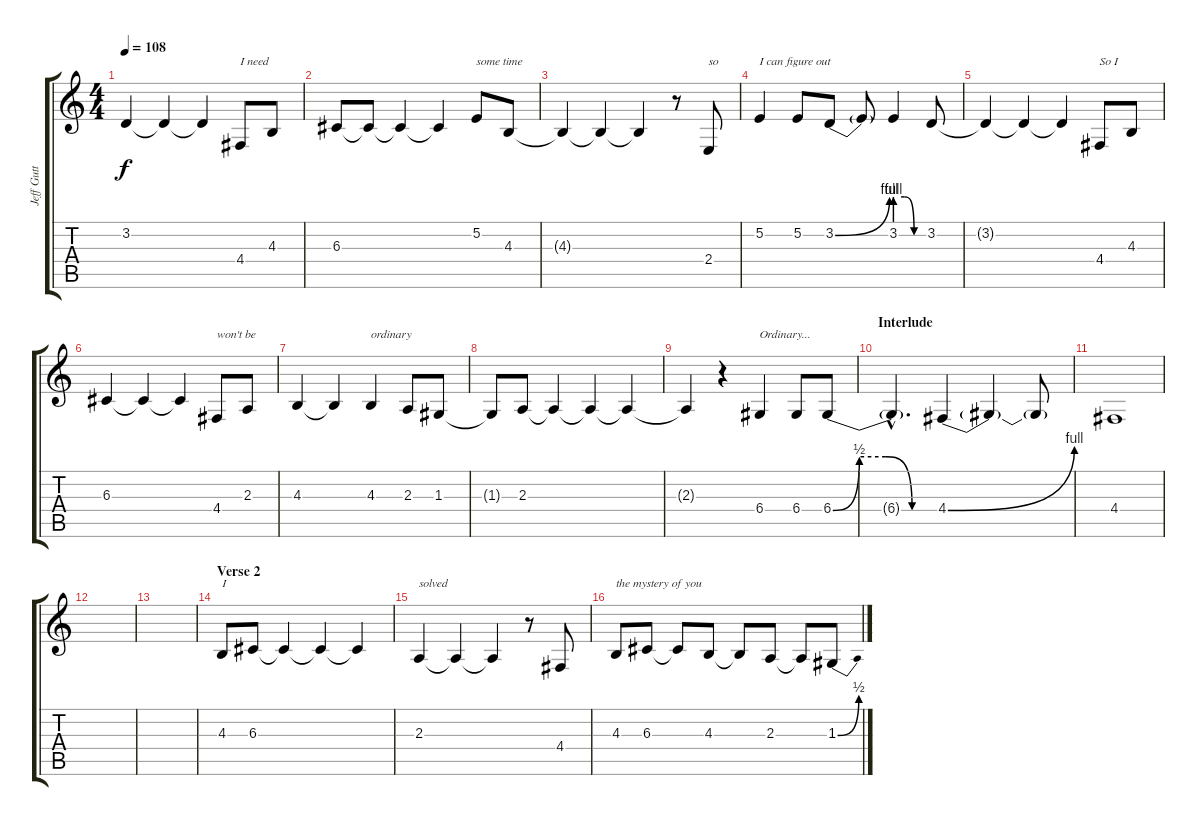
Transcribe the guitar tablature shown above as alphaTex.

\track ("Jeff Gutt (Vocals)" "Jeff Gutt ") {instrument harmonica}
\staff {score tabs}
\tuning (E4 B3 G3 D3 A2 E2) {hide}
\ts (4 4)
\tempo 108
\clef g2
\ks c
3.2{t}.4{dy f} 3.2{t}.4 3.2{t}.4 4.4.8{txt "I need"} 4.3.8 |
6.3.8 6.3{t}.8 6.3{t}.4 6.3{t}.4 5.2.8{txt "some time"} 4.3.8 |
4.3{t}.4 4.3{t}.4 4.3{t}.4 r.8 2.4.8{txt "so"} |
5.2.4{txt "I can figure out"} 5.2.8 3.2{be (bend 0 0 60 4)}.8 3.2{t}.8 3.2{be (custom 0 4 20 4 40 0 60 0)}.4 3.2.8 |
3.2{t}.4 3.2{t}.4 3.2{t}.4 4.4.8{txt "So I"} 4.3.8 |
6.3.4 6.3{t}.4 6.3{t}.4 4.4.8{txt "won't be"} 2.3.8 |
4.3.4 4.3{t}.4 4.3.4{txt "ordinary"} 2.3.8 1.3.8 |
1.3{t}.8 2.3.8 2.3{t}.4 2.3{t}.4 2.3{t}.4 |
2.3{t}.4 r.4 6.4.4{txt "Ordinary..."} 6.4.8 6.4{be (custom 0 0 15 2 30 2 45 0 60 0)}.8 |
\section ("" "Interlude")
6.4{hac t}.4{d} 4.4{be (bend 0 0 60 4)}.4 4.4{t}.4 4.4{t}.8 |
4.4.1 |
|
|
\section ("" "Verse 2")
4.3.8{txt "I"} 6.3.8 6.3{t}.4 6.3{t}.4 6.3{t}.4 |
2.3.4{txt "solved"} 2.3{t}.4 2.3{t}.4 r.8 4.4.8 |
4.3.8{txt "the mystery of you"} 6.3.8 6.3{t}.8 4.3.8 4.3{t}.8 2.3.8 2.3{t}.8 1.3{be (bend 0 0 60 2)}.8
